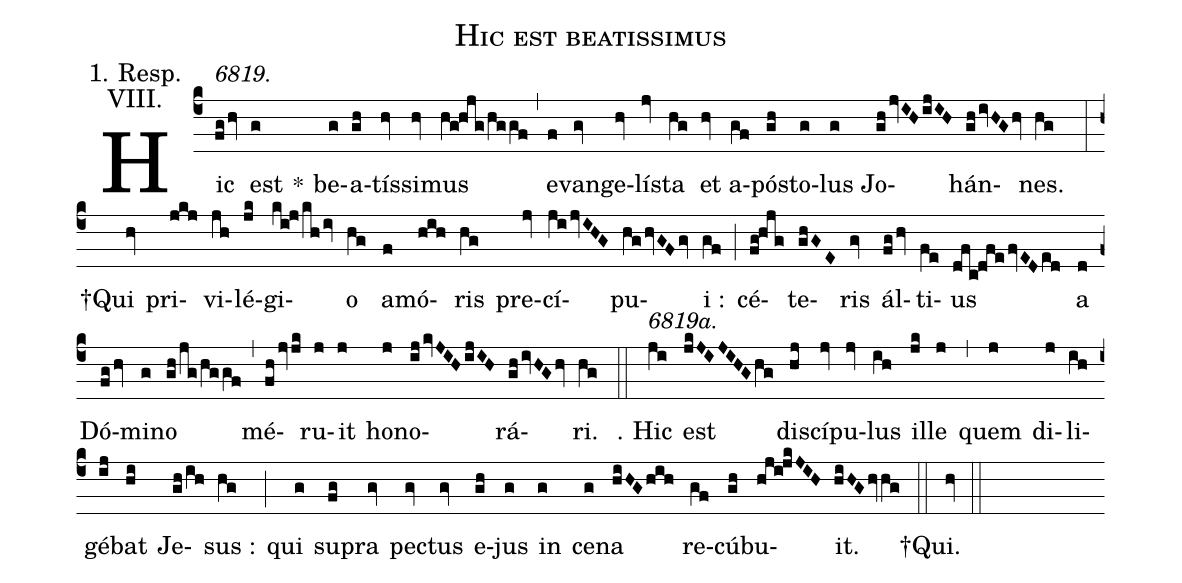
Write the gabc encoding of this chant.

name: Hic est beatissimus;
annotation: 1. Resp.;
annotation: VIII.;
%%
(c4) <alt>6819.</alt>Hic(fghv) est(g) *() be(g)a(gh)tís(hv)si(hv)mus(hg!hjg/hggf) (,) e(f)van(gv)ge(hv)lí(jv)sta(hg) et(hv) a(gf)pó(gh)sto(g)lus(g) Jo(ghjvIHijIH)hán(ghivHGhv)nes.(hg) (:) †Qui(hv) pri(jkj)vi(jh)lé(jk)gi(ki!j/khiv)o(hg) a(f)mó(hih)ris(hg) pre(jv)cí(jijvIHG)pu(hghvGFgv)i~:(gf) (;) cé(fg!hjg)te(ghGE)ris(gv) ál(fghv)ti(fe)us(dfc!dfefvEDed) a(d) Dó(fghv)mi(g)no(gh/jg/hggf) (,) mé(fhjvjk)ru(j)it(j) ho(j)no(ijkvJIHijIH)rá(ghivHGhv)ri.(hg) (::)

<alt>6819a.</alt>℣. Hic(ji) est(jkJI/JIHGhg) di(hj)scí(jv)pu(jv)lus(ih) il(jk)le(j) (,) quem(j) di(j)li(ih)gé(ij)bat(hi) Je(gh/ih)sus~:(hg) (;) qui(g) su(fg)pra(gv) pec(gv)tus(gv) e(gh)jus(g) in(g) ce(g)na(hiHGhih) re(gf)cú(gh)bu(hji!jkJIH)it.(hiHGhvhg) (::)

†Qui.(hv) (::)
